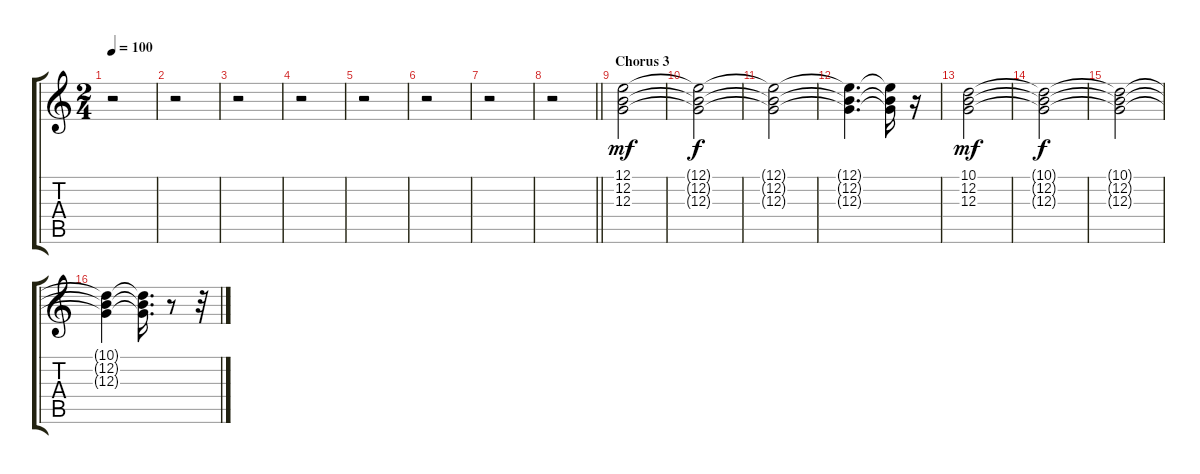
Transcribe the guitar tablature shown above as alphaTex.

\track "" {instrument percussiveorgan}
\staff {score tabs}
\tuning (E4 B3 G3 D3 A2 E2) {hide}
\ts (2 4)
\tempo 100
\clef g2
\ks c
r.2{dy f} |
r.2 |
r.2 |
r.2 |
r.2 |
r.2 |
r.2 |
\barLineRight lightlight
r.2 |
\section ("" "Chorus 3")
(12.1 12.2 12.3).2{dy mf volume 8} |
(12.1{t} 12.2{t} 12.3{t}).2{dy f} |
(12.1{t} 12.2{t} 12.3{t}).2 |
(12.1{t} 12.2{t} 12.3{t}).4{d} (12.1{t} 12.2{t} 12.3{t}).16 r.16 |
(10.1 12.2 12.3).2{dy mf} |
(10.1{t} 12.2{t} 12.3{t}).2{dy f} |
(10.1{t} 12.2{t} 12.3{t}).2 |
(10.1{t} 12.2{t} 12.3{t}).4 (10.1{t} 12.2{t} 12.3{t}).16{d} r.8 r.32
